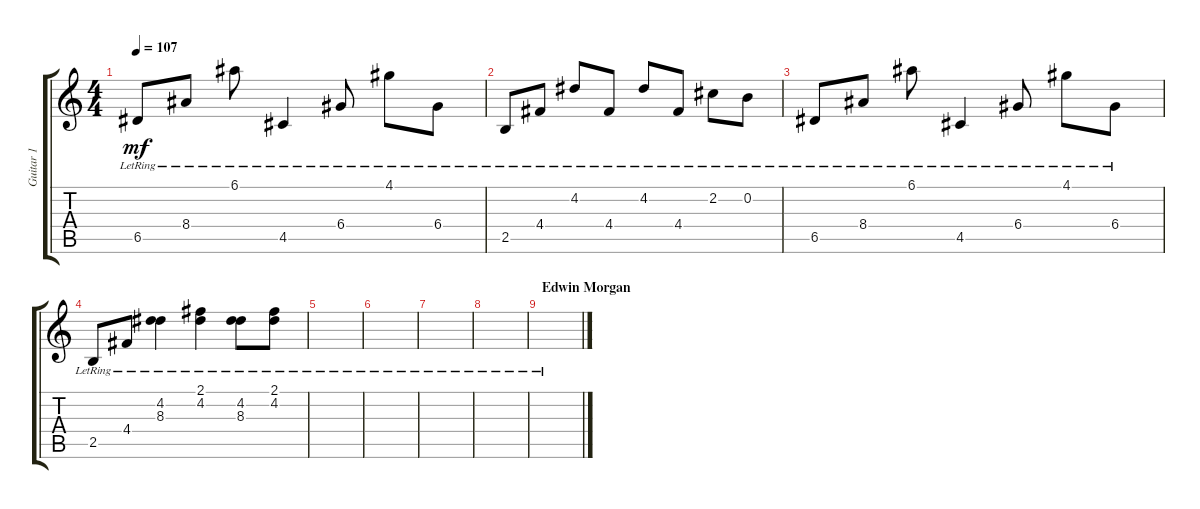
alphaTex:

\track ("Guitar 1" "Guitar 1") {instrument acousticguitarsteel}
\staff {score tabs}
\tuning (E4 B3 G3 D3 A2 E2) {hide}
\ts (4 4)
\tempo 107
\clef g2
\ks c
6.5{lr}.8{dy mf} 8.4{lr}.8 6.1{lr}.8 4.5{lr}.4 6.4{lr}.8 4.1{lr}.8 6.4{lr}.8 |
2.5{lr}.8 4.4{lr}.8 4.2{lr}.8 4.4{lr}.8 4.2{lr}.8 4.4{lr}.8 2.2{lr}.8 0.2{lr}.8 |
6.5{lr}.8 8.4{lr}.8 6.1{lr}.8 4.5{lr}.4 6.4{lr}.8 4.1{lr}.8 6.4{lr}.8 |
2.5{lr}.8 4.4{lr}.8 (4.2{lr} 8.3{lr}).4 (2.1{lr} 4.2{lr}).4 (4.2{lr} 8.3).8 (2.1{lr} 4.2{lr}).8 |
|
|
|
|
\section ("" "Edwin Morgan")
